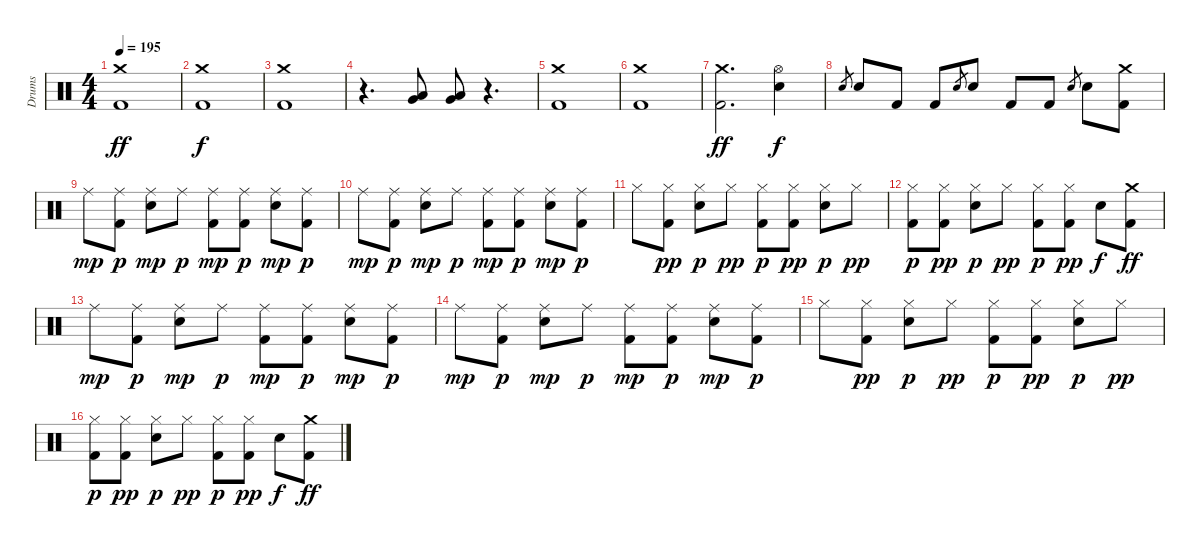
\track ("Drums" "Drums") {instrument percussion}
\staff {score}
\articulation defaults
\ts (4 4)
\tempo 195
\clef neutral
\ks c
("Crash medium (hit)" "Kick (hit) 2").1{dy ff} |
("Crash medium (hit)" "Kick (hit) 2").1{dy f} |
("Crash medium (hit)" "Kick (hit) 2").1 |
r.4{d} ("Very Low Tom (hit)" "Low Floor Tom (hit)").8 ("Very Low Tom (hit)" "Low Floor Tom (hit)").8 r.4{d} |
("Crash medium (hit)" "Kick (hit) 2").1 |
("Crash medium (hit)" "Kick (hit) 2").1 |
("Crash medium (hit)" "Kick (hit) 2").2{d dy ff} ("Hi-Hat (open)" "Electric Snare (hit)").4{dy f} |
"Electric Snare (hit)".8{gr} "Electric Snare (hit)".8 "Kick (hit) 2".8 "Kick (hit) 2".8 "Electric Snare (hit)".8{gr} "Electric Snare (hit)".8 "Kick (hit) 2".8 "Kick (hit) 2".8 "Electric Snare (hit)".8{gr} "Electric Snare (hit)".8 ("Crash medium (hit)" "Kick (hit) 2").8 |
"Ride (middle)".8{dy mp} ("Ride (middle)" "Kick (hit) 2").8{dy p} ("Ride (middle)" "Electric Snare (hit)").8{dy mp} "Ride (middle)".8{dy p} ("Ride (middle)" "Kick (hit) 2").8{dy mp} ("Ride (middle)" "Kick (hit) 2").8{dy p} ("Ride (middle)" "Electric Snare (hit)").8{dy mp} ("Ride (middle)" "Kick (hit) 2").8{dy p} |
"Ride (middle)".8{dy mp} ("Ride (middle)" "Kick (hit) 2").8{dy p} ("Ride (middle)" "Electric Snare (hit)").8{dy mp} "Ride (middle)".8{dy p} ("Ride (middle)" "Kick (hit) 2").8{dy mp} ("Ride (middle)" "Kick (hit) 2").8{dy p} ("Ride (middle)" "Electric Snare (hit)").8{dy mp} ("Ride (middle)" "Kick (hit) 2").8{dy p} |
"Hi-Hat (closed)".8 ("Hi-Hat (closed)" "Kick (hit) 2").8{dy pp} ("Hi-Hat (closed)" "Electric Snare (hit)").8{dy p} "Hi-Hat (closed)".8{dy pp} ("Hi-Hat (closed)" "Kick (hit) 2").8{dy p} ("Hi-Hat (closed)" "Kick (hit) 2").8{dy pp} ("Hi-Hat (closed)" "Electric Snare (hit)").8{dy p} "Hi-Hat (closed)".8{dy pp} |
("Hi-Hat (closed)" "Kick (hit) 2").8{dy p} ("Hi-Hat (closed)" "Kick (hit) 2").8{dy pp} ("Hi-Hat (closed)" "Electric Snare (hit)").8{dy p} "Hi-Hat (closed)".8{dy pp} ("Hi-Hat (closed)" "Kick (hit) 2").8{dy p} ("Hi-Hat (closed)" "Kick (hit) 2").8{dy pp} "Electric Snare (hit)".8{dy f} ("Crash medium (hit)" "Kick (hit) 2").8{dy ff} |
"Ride (middle)".8{dy mp} ("Ride (middle)" "Kick (hit) 2").8{dy p} ("Ride (middle)" "Electric Snare (hit)").8{dy mp} "Ride (middle)".8{dy p} ("Ride (middle)" "Kick (hit) 2").8{dy mp} ("Ride (middle)" "Kick (hit) 2").8{dy p} ("Ride (middle)" "Electric Snare (hit)").8{dy mp} ("Ride (middle)" "Kick (hit) 2").8{dy p} |
"Ride (middle)".8{dy mp} ("Ride (middle)" "Kick (hit) 2").8{dy p} ("Ride (middle)" "Electric Snare (hit)").8{dy mp} "Ride (middle)".8{dy p} ("Ride (middle)" "Kick (hit) 2").8{dy mp} ("Ride (middle)" "Kick (hit) 2").8{dy p} ("Ride (middle)" "Electric Snare (hit)").8{dy mp} ("Ride (middle)" "Kick (hit) 2").8{dy p} |
"Hi-Hat (closed)".8 ("Hi-Hat (closed)" "Kick (hit) 2").8{dy pp} ("Hi-Hat (closed)" "Electric Snare (hit)").8{dy p} "Hi-Hat (closed)".8{dy pp} ("Hi-Hat (closed)" "Kick (hit) 2").8{dy p} ("Hi-Hat (closed)" "Kick (hit) 2").8{dy pp} ("Hi-Hat (closed)" "Electric Snare (hit)").8{dy p} "Hi-Hat (closed)".8{dy pp} |
("Hi-Hat (closed)" "Kick (hit) 2").8{dy p} ("Hi-Hat (closed)" "Kick (hit) 2").8{dy pp} ("Hi-Hat (closed)" "Electric Snare (hit)").8{dy p} "Hi-Hat (closed)".8{dy pp} ("Hi-Hat (closed)" "Kick (hit) 2").8{dy p} ("Hi-Hat (closed)" "Kick (hit) 2").8{dy pp} "Electric Snare (hit)".8{dy f} ("Crash medium (hit)" "Kick (hit) 2").8{dy ff}
